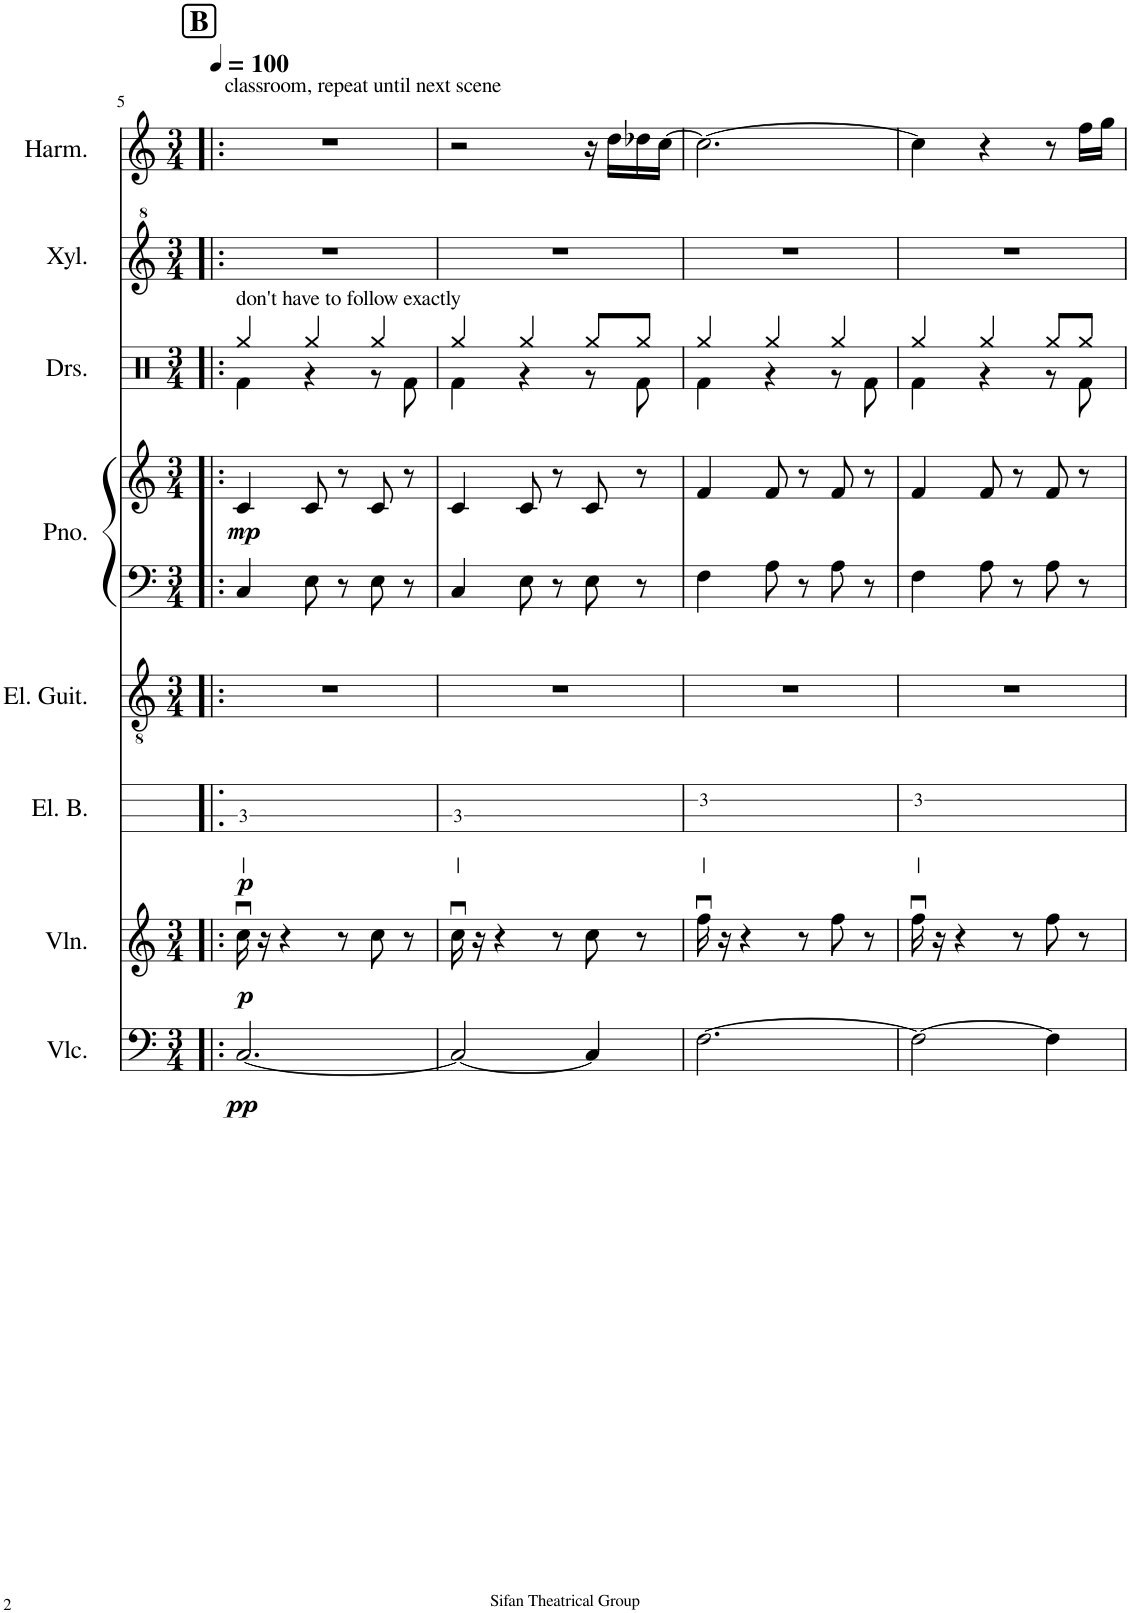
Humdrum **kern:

**kern	**dynam	**kern	**dynam	**kern	**dynam	**kern	**kern	**kern	**dynam	**kern	**kern	**kern
*part8	*part8	*part7	*part7	*part6	*part6	*part5	*part4	*part4	*part4	*part3	*part2	*part1
*staff9	*staff9	*staff8	*staff8	*staff7	*staff7	*staff6	*staff5	*staff4	*staff4/5	*staff3	*staff2	*staff1
*I"Violoncello	*	*I"Violin	*	*I"Electric Bass	*	*I"Electric Guitar	*I"Piano	*	*	*I"Drumset	*I"Xylophone	*I"Harmonica
*I'Vlc.	*	*I'Vln.	*	*I'El. B.	*	*I'El. Guit.	*I'Pno.	*	*	*I'Drs.	*I'Xyl.	*I'Harm.
!!LO:PB:g=z
*clefF4	*	*clefG2	*	*	*	*clefGv2	*clefF4	*clefG2	*	*clefX	*clefG^2	*clefG2
*k[]	*	*k[]	*	*k[]	*	*k[]	*k[]	*k[]	*	*k[]	*k[]	*k[]
*M3/4	*	*M3/4	*	*M3/4	*	*M3/4	*M3/4	*M3/4	*	*M3/4	*M3/4	*M3/4
*MM100	*	*MM100	*	*MM100	*	*MM100	*MM100	*MM100	*	*MM100	*MM100	*MM100
!!LO:REH:place=s1:a:B:cj:fs=14:t=B
=5!|:	=5!|:	=5!|:	=5!|:	=5!|:	=5!|:	=5!|:	=5!|:	=5!|:	=5!|:	=5!|:	=5!|:	=5!|:
*	*	*	*	*	*	*	*	*	*	*^	*	*
!	!	!	!	!	!	!	!	!	!	!	!	!	!LO:TX:a:t=classroom, repeat until next scene
!	!	!	!	!	!	!	!	!	!	!LO:TX:a:t=don't have to follow exactly	!	!	!
!	!LO:DY:b	!	!LO:DY:b	!	!LO:DY:b	!	!	!	!LO:DY:b	!	!	!	!
[2.C/	pp	16ccu\	p	2CC\	p	2.r	4C/	4c/	mp	4Rgg/	4Rf\	2.r	2.r
.	.	16r	.	.	.	.	.	.	.	.	.	.	.
.	.	4r	.	.	.	.	.	.	.	.	.	.	.
.	.	.	.	.	.	.	8E\	8c/	.	4Rgg/	4r	.	.
.	.	8r	.	.	.	.	8r	8r	.	.	.	.	.
.	.	8cc\	.	4r	.	.	8E\	8c/	.	4Rgg/	8r	.	.
.	.	8r	.	.	.	.	8r	8r	.	.	8Rf\	.	.
=6	=6	=6	=6	=6	=6	=6	=6	=6	=6	=6	=6	=6	=6
2C/_	.	16ccu\	.	2CC\	.	2.r	4C/	4c/	.	4Rgg/	4Rf\	2.r	2r
.	.	16r	.	.	.	.	.	.	.	.	.	.	.
.	.	4r	.	.	.	.	.	.	.	.	.	.	.
.	.	.	.	.	.	.	8E\	8c/	.	4Rgg/	4r	.	.
.	.	8r	.	.	.	.	8r	8r	.	.	.	.	.
4C/]	.	8cc\	.	4r	.	.	8E\	8c/	.	8Rgg/L	8r	.	16r
.	.	.	.	.	.	.	.	.	.	.	.	.	16dd\LL
.	.	8r	.	.	.	.	8r	8r	.	8Rgg/J	8Rf\	.	16dd-X\
.	.	.	.	.	.	.	.	.	.	.	.	.	[16cc\JJ
=7	=7	=7	=7	=7	=7	=7	=7	=7	=7	=7	=7	=7	=7
[2.F\	.	16ffu\	.	2FF\	.	2.r	4F\	4f/	.	4Rgg/	4Rf\	2.r	2.cc\_
.	.	16r	.	.	.	.	.	.	.	.	.	.	.
.	.	4r	.	.	.	.	.	.	.	.	.	.	.
.	.	.	.	.	.	.	8A\	8f/	.	4Rgg/	4r	.	.
.	.	8r	.	.	.	.	8r	8r	.	.	.	.	.
.	.	8ff\	.	4r	.	.	8A\	8f/	.	4Rgg/	8r	.	.
.	.	8r	.	.	.	.	8r	8r	.	.	8Rf\	.	.
=8	=8	=8	=8	=8	=8	=8	=8	=8	=8	=8	=8	=8	=8
2F\_	.	16ffu\	.	2FF\	.	2.r	4F\	4f/	.	4Rgg/	4Rf\	2.r	4cc\]
.	.	16r	.	.	.	.	.	.	.	.	.	.	.
.	.	4r	.	.	.	.	.	.	.	.	.	.	.
.	.	.	.	.	.	.	8A\	8f/	.	4Rgg/	4r	.	4r
.	.	8r	.	.	.	.	8r	8r	.	.	.	.	.
4F\]	.	8ff\	.	4r	.	.	8A\	8f/	.	8Rgg/L	8r	.	8r
.	.	8r	.	.	.	.	8r	8r	.	8Rgg/J	8Rf\	.	16ff\LL
.	.	.	.	.	.	.	.	.	.	.	.	.	16gg\JJ
*	*	*	*	*	*	*	*	*	*	*v	*v	*	*
=	=	=	=	=	=	=	=	=	=	=	=	=
*-	*-	*-	*-	*-	*-	*-	*-	*-	*-	*-	*-	*-
